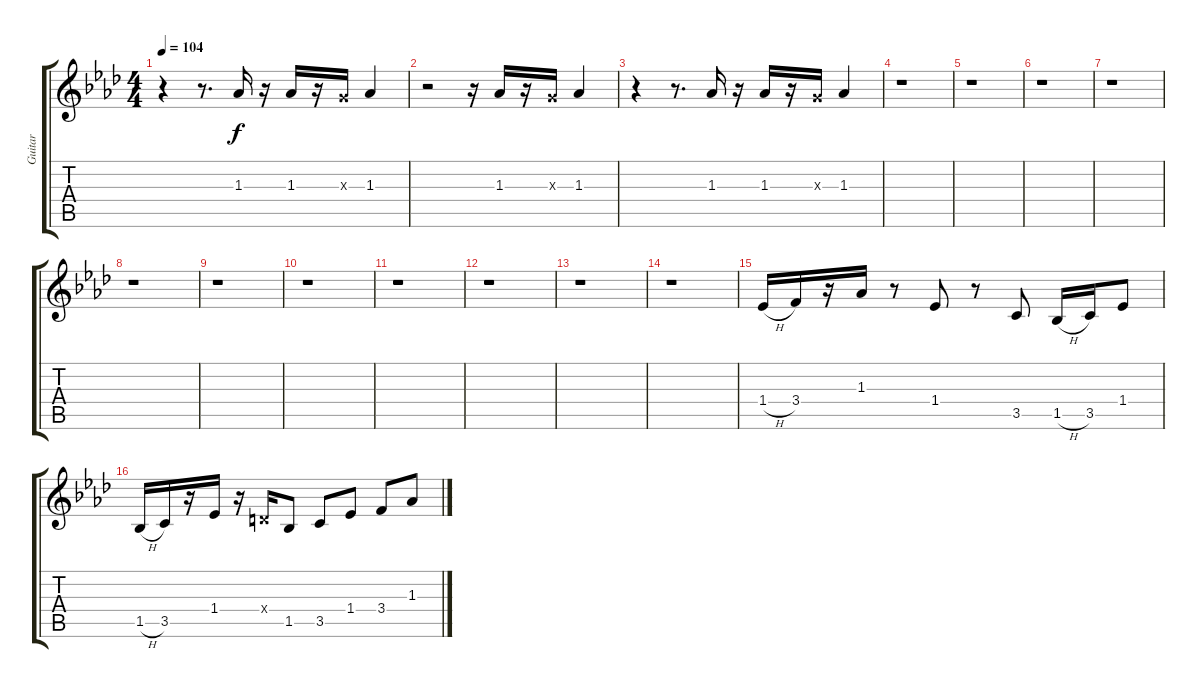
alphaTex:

\track ("Guitar" "Guitar") {instrument electricguitarclean}
\staff {score tabs}
\tuning (E4 B3 G3 D3 A2 E2) {hide}
\ts (4 4)
\tempo 104
\clef g2
\ks ab
r.4{dy f} r.8{d} 1.3.16 r.16 1.3.16 r.16 0.3{x}.16 1.3.4 |
r.2 r.16 1.3.16 r.16 0.3{x}.16 1.3.4 |
r.4 r.8{d} 1.3.16 r.16 1.3.16 r.16 0.3{x}.16 1.3.4 |
r.1 |
r.1 |
r.1 |
r.1 |
r.1 |
r.1 |
r.1 |
r.1 |
r.1 |
r.1 |
r.1 |
1.4{h}.16 3.4.16 r.16 1.3.16 r.8 1.4.8 r.8 3.5.8 1.5{h}.16 3.5.16 1.4.8 |
1.5{h}.16 3.5.16 r.16 1.4.16 r.16 0.4{x}.16 1.5.8 3.5.8 1.4.8 3.4.8 1.3.8
